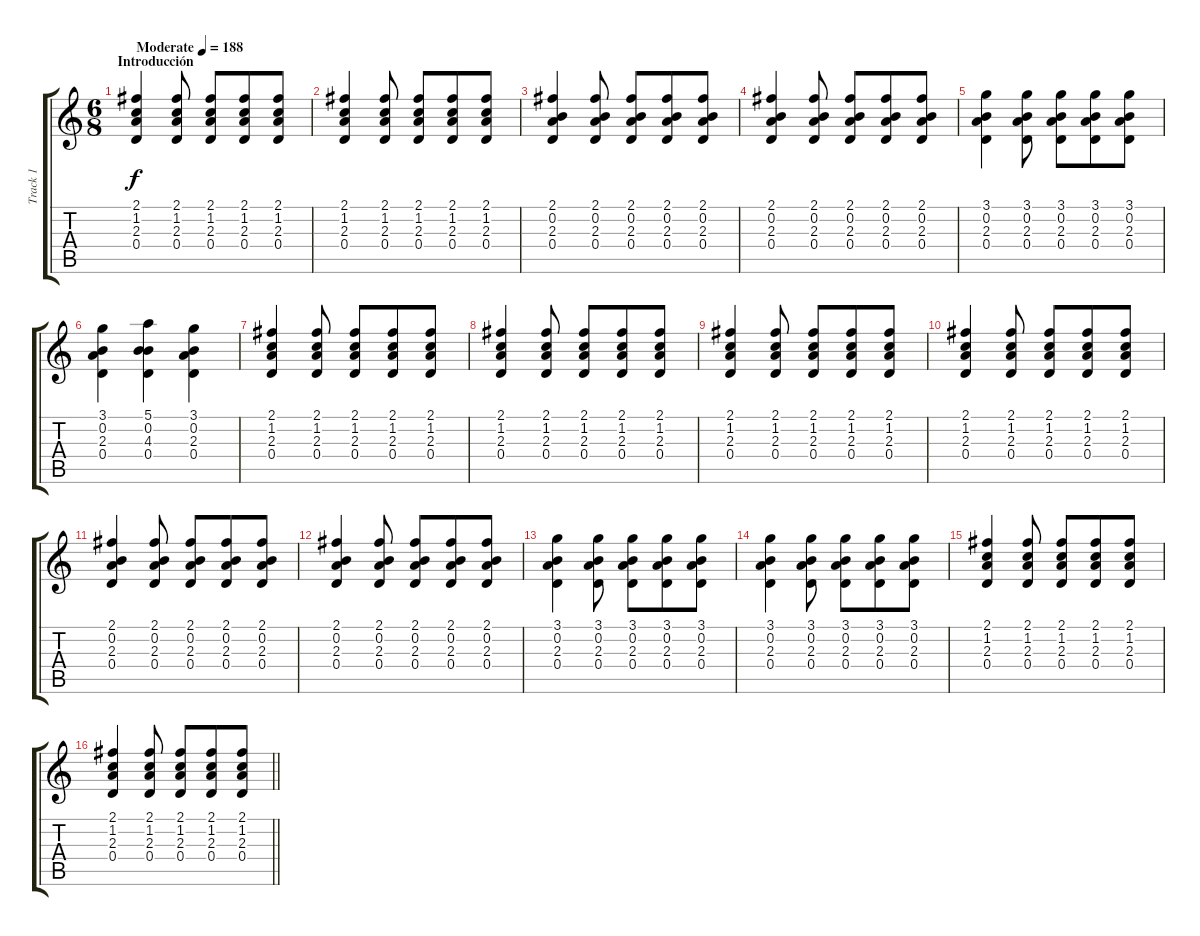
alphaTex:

\track ("Track 1" "Track 1") {instrument acousticguitarsteel}
\staff {score tabs}
\tuning (E4 B3 G3 D3 A2 E2) {hide}
\ts (6 8)
\section ("" "Introducción")
\tempo (188 "Moderate")
\clef g2
\ks c
(2.1 1.2 2.3 0.4).4{dy f instrument acousticguitarsteel} (2.1 1.2 2.3 0.4).8 (2.1 1.2 2.3 0.4).8 (2.1 1.2 2.3 0.4).8 (2.1 1.2 2.3 0.4).8 |
(2.1 1.2 2.3 0.4).4 (2.1 1.2 2.3 0.4).8 (2.1 1.2 2.3 0.4).8 (2.1 1.2 2.3 0.4).8 (2.1 1.2 2.3 0.4).8 |
(2.1 0.2 2.3 0.4).4 (2.1 0.2 2.3 0.4).8 (2.1 0.2 2.3 0.4).8 (2.1 0.2 2.3 0.4).8 (2.1 0.2 2.3 0.4).8 |
(2.1 0.2 2.3 0.4).4 (2.1 0.2 2.3 0.4).8 (2.1 0.2 2.3 0.4).8 (2.1 0.2 2.3 0.4).8 (2.1 0.2 2.3 0.4).8 |
(3.1 0.2 2.3 0.4).4 (3.1 0.2 2.3 0.4).8 (3.1 0.2 2.3 0.4).8 (3.1 0.2 2.3 0.4).8 (3.1 0.2 2.3 0.4).8 |
(3.1 0.2 2.3 0.4).4 (5.1 0.2 4.3 0.4).4 (3.1 0.2 2.3 0.4).4 |
(2.1 1.2 2.3 0.4).4 (2.1 1.2 2.3 0.4).8 (2.1 1.2 2.3 0.4).8 (2.1 1.2 2.3 0.4).8 (2.1 1.2 2.3 0.4).8 |
(2.1 1.2 2.3 0.4).4 (2.1 1.2 2.3 0.4).8 (2.1 1.2 2.3 0.4).8 (2.1 1.2 2.3 0.4).8 (2.1 1.2 2.3 0.4).8 |
(2.1 1.2 2.3 0.4).4 (2.1 1.2 2.3 0.4).8 (2.1 1.2 2.3 0.4).8 (2.1 1.2 2.3 0.4).8 (2.1 1.2 2.3 0.4).8 |
(2.1 1.2 2.3 0.4).4 (2.1 1.2 2.3 0.4).8 (2.1 1.2 2.3 0.4).8 (2.1 1.2 2.3 0.4).8 (2.1 1.2 2.3 0.4).8 |
(2.1 0.2 2.3 0.4).4 (2.1 0.2 2.3 0.4).8 (2.1 0.2 2.3 0.4).8 (2.1 0.2 2.3 0.4).8 (2.1 0.2 2.3 0.4).8 |
(2.1 0.2 2.3 0.4).4 (2.1 0.2 2.3 0.4).8 (2.1 0.2 2.3 0.4).8 (2.1 0.2 2.3 0.4).8 (2.1 0.2 2.3 0.4).8 |
(3.1 0.2 2.3 0.4).4 (3.1 0.2 2.3 0.4).8 (3.1 0.2 2.3 0.4).8 (3.1 0.2 2.3 0.4).8 (3.1 0.2 2.3 0.4).8 |
(3.1 0.2 2.3 0.4).4 (3.1 0.2 2.3 0.4).8 (3.1 0.2 2.3 0.4).8 (3.1 0.2 2.3 0.4).8 (3.1 0.2 2.3 0.4).8 |
(2.1 1.2 2.3 0.4).4 (2.1 1.2 2.3 0.4).8 (2.1 1.2 2.3 0.4).8 (2.1 1.2 2.3 0.4).8 (2.1 1.2 2.3 0.4).8 |
\barLineRight lightlight
(2.1 1.2 2.3 0.4).4 (2.1 1.2 2.3 0.4).8 (2.1 1.2 2.3 0.4).8 (2.1 1.2 2.3 0.4).8 (2.1 1.2 2.3 0.4).8
